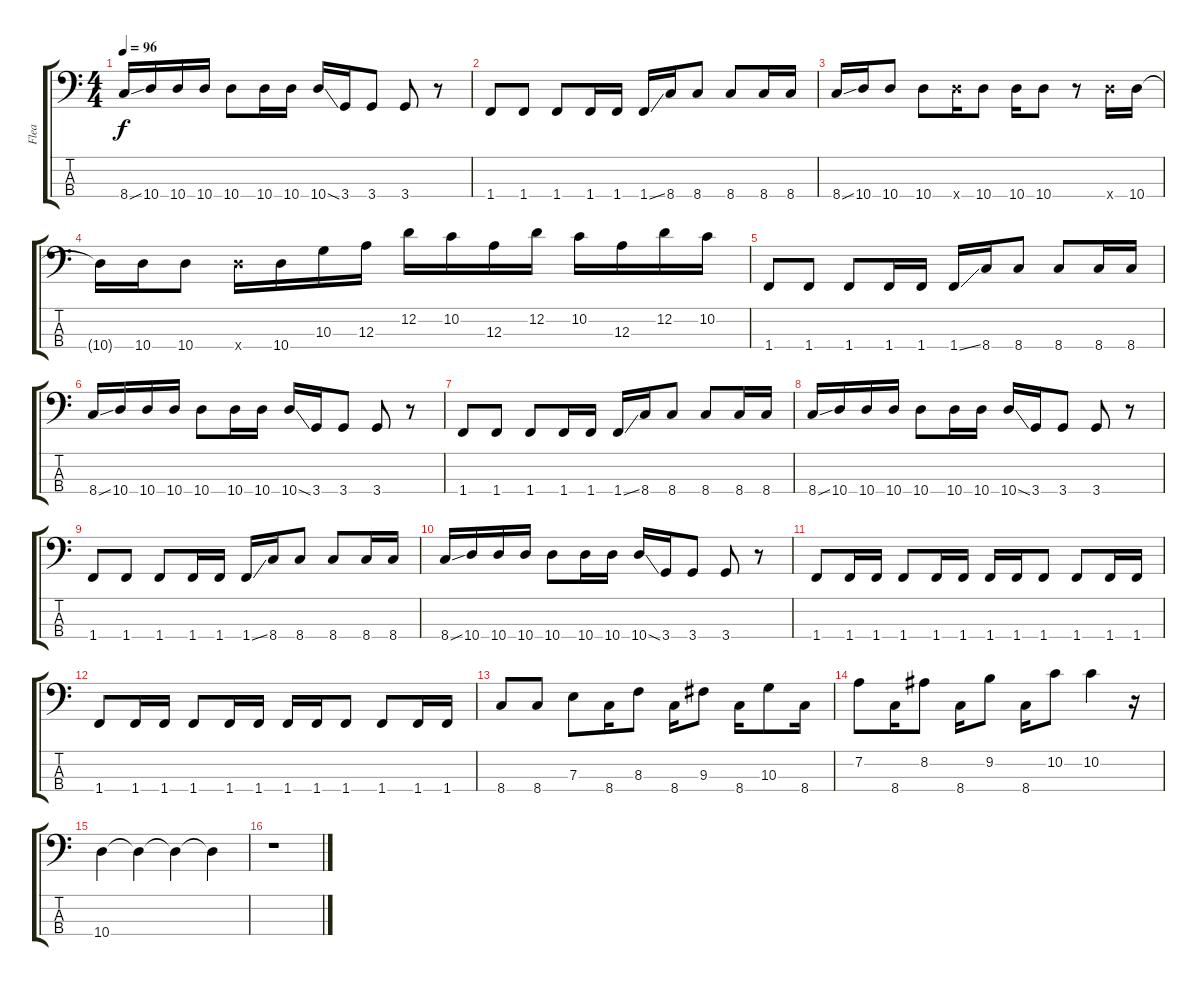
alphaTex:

\track ("Flea" "Flea") {instrument electricbassfinger}
\staff {score tabs}
\tuning (G2 D2 A1 E1) {hide}
\ts (4 4)
\tempo 96
\clef f4
\ks c
8.4{ss}.16{dy f} 10.4.16 10.4.16 10.4.16 10.4.8 10.4.16 10.4.16 10.4{ss}.16 3.4.16 3.4.8 3.4.8 r.8 |
1.4.8 1.4.8 1.4.8 1.4.16 1.4.16 1.4{ss}.16 8.4.16 8.4.8 8.4.8 8.4.16 8.4.16 |
8.4{ss}.16 10.4.16 10.4.8 10.4.8 10.4{x}.16 10.4.8 10.4.16 10.4.8 r.8 10.4{x}.16 10.4.16 |
10.4{t}.16 10.4.16 10.4.8 10.4{x}.16 10.4.16 10.3.16 12.3.16 12.2.16 10.2.16 12.3.16 12.2.16 10.2.16 12.3.16 12.2.16 10.2.16 |
1.4.8 1.4.8 1.4.8 1.4.16 1.4.16 1.4{ss}.16 8.4.16 8.4.8 8.4.8 8.4.16 8.4.16 |
8.4{ss}.16 10.4.16 10.4.16 10.4.16 10.4.8 10.4.16 10.4.16 10.4{ss}.16 3.4.16 3.4.8 3.4.8 r.8 |
1.4.8 1.4.8 1.4.8 1.4.16 1.4.16 1.4{ss}.16 8.4.16 8.4.8 8.4.8 8.4.16 8.4.16 |
8.4{ss}.16 10.4.16 10.4.16 10.4.16 10.4.8 10.4.16 10.4.16 10.4{ss}.16 3.4.16 3.4.8 3.4.8 r.8 |
1.4.8 1.4.8 1.4.8 1.4.16 1.4.16 1.4{ss}.16 8.4.16 8.4.8 8.4.8 8.4.16 8.4.16 |
8.4{ss}.16 10.4.16 10.4.16 10.4.16 10.4.8 10.4.16 10.4.16 10.4{ss}.16 3.4.16 3.4.8 3.4.8 r.8 |
1.4.8 1.4.16 1.4.16 1.4.8 1.4.16 1.4.16 1.4.16 1.4.16 1.4.8 1.4.8 1.4.16 1.4.16 |
1.4.8 1.4.16 1.4.16 1.4.8 1.4.16 1.4.16 1.4.16 1.4.16 1.4.8 1.4.8 1.4.16 1.4.16 |
8.4.8 8.4.8 7.3.8 8.4.16 8.3.8 8.4.16 9.3.8 8.4.16 10.3.8 8.4.16 |
7.2.8 8.4.16 8.2.8 8.4.16 9.2.8 8.4.16 10.2.8 10.2.4 r.16 |
10.4.4 10.4{t}.4 10.4{t}.4 10.4{t}.4 |
r.1
